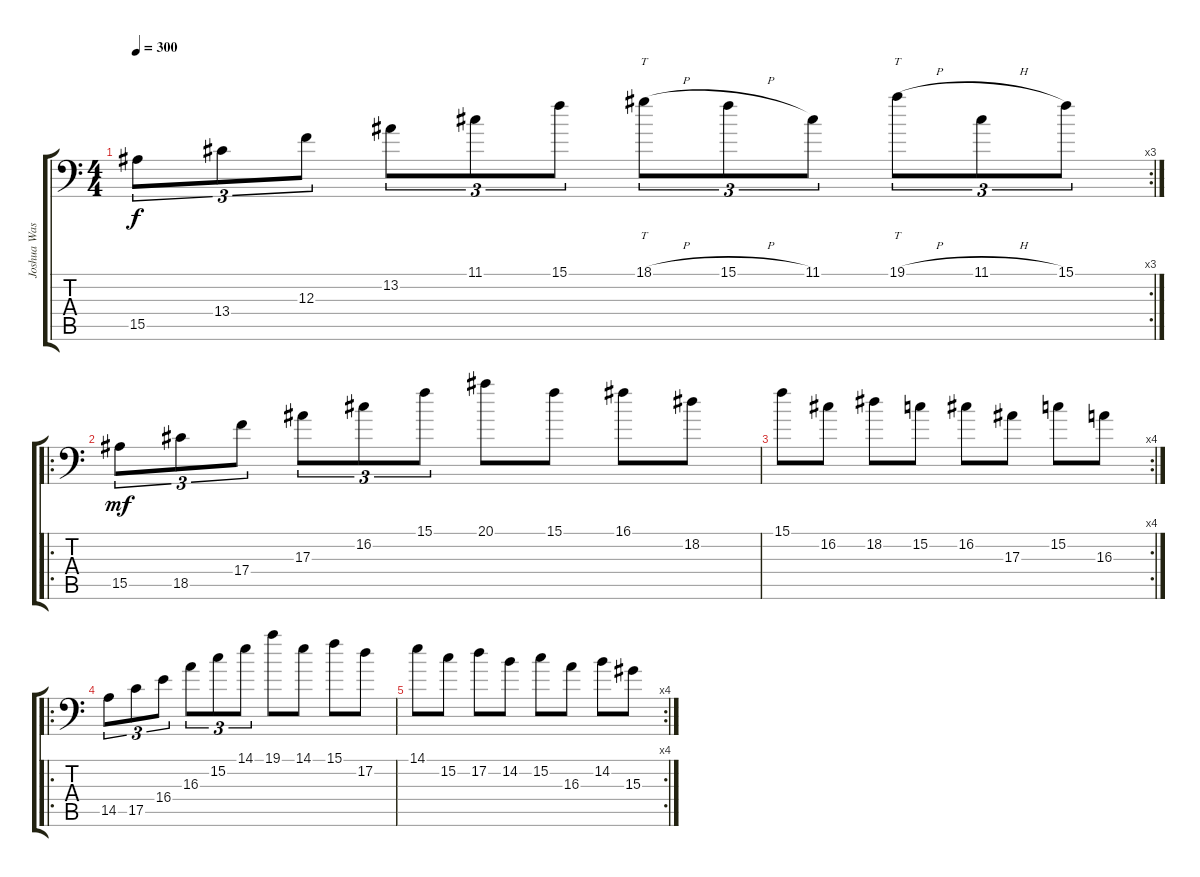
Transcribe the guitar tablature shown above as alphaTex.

\track ("Joshua Wasley" "Joshua Was") {instrument electricbassfinger}
\staff {score tabs}
\tuning (D3 A2 F2 C2 G1 D1) {hide}
\rc 3
\ts (4 4)
\tempo 300
\clef f4
\ks c
15.5.8{tu (3 2) dy f} 13.4.8{tu (3 2)} 12.3.8{tu (3 2)} 13.2.8{tu (3 2)} 11.1.8{tu (3 2)} 15.1.8{tu (3 2)} 18.1{h}.8{tt tu (3 2)} 15.1{h}.8{tu (3 2)} 11.1.8{tu (3 2)} 19.1{h}.8{tt tu (3 2)} 11.1{h}.8{tu (3 2)} 15.1.8{tu (3 2)} |
\ro
15.5.8{tu (3 2) dy mf} 18.5.8{tu (3 2)} 17.4.8{tu (3 2)} 17.3.8{tu (3 2)} 16.2.8{tu (3 2)} 15.1.8{tu (3 2)} 20.1.8 15.1.8 16.1.8 18.2.8 |
\rc 4
15.1.8 16.2.8 18.2.8 15.2.8 16.2.8 17.3.8 15.2.8 16.3.8 |
\ro
14.5.8{tu (3 2)} 17.5.8{tu (3 2)} 16.4.8{tu (3 2)} 16.3.8{tu (3 2)} 15.2.8{tu (3 2)} 14.1.8{tu (3 2)} 19.1.8 14.1.8 15.1.8 17.2.8 |
\rc 4
14.1.8 15.2.8 17.2.8 14.2.8 15.2.8 16.3.8 14.2.8 15.3.8
